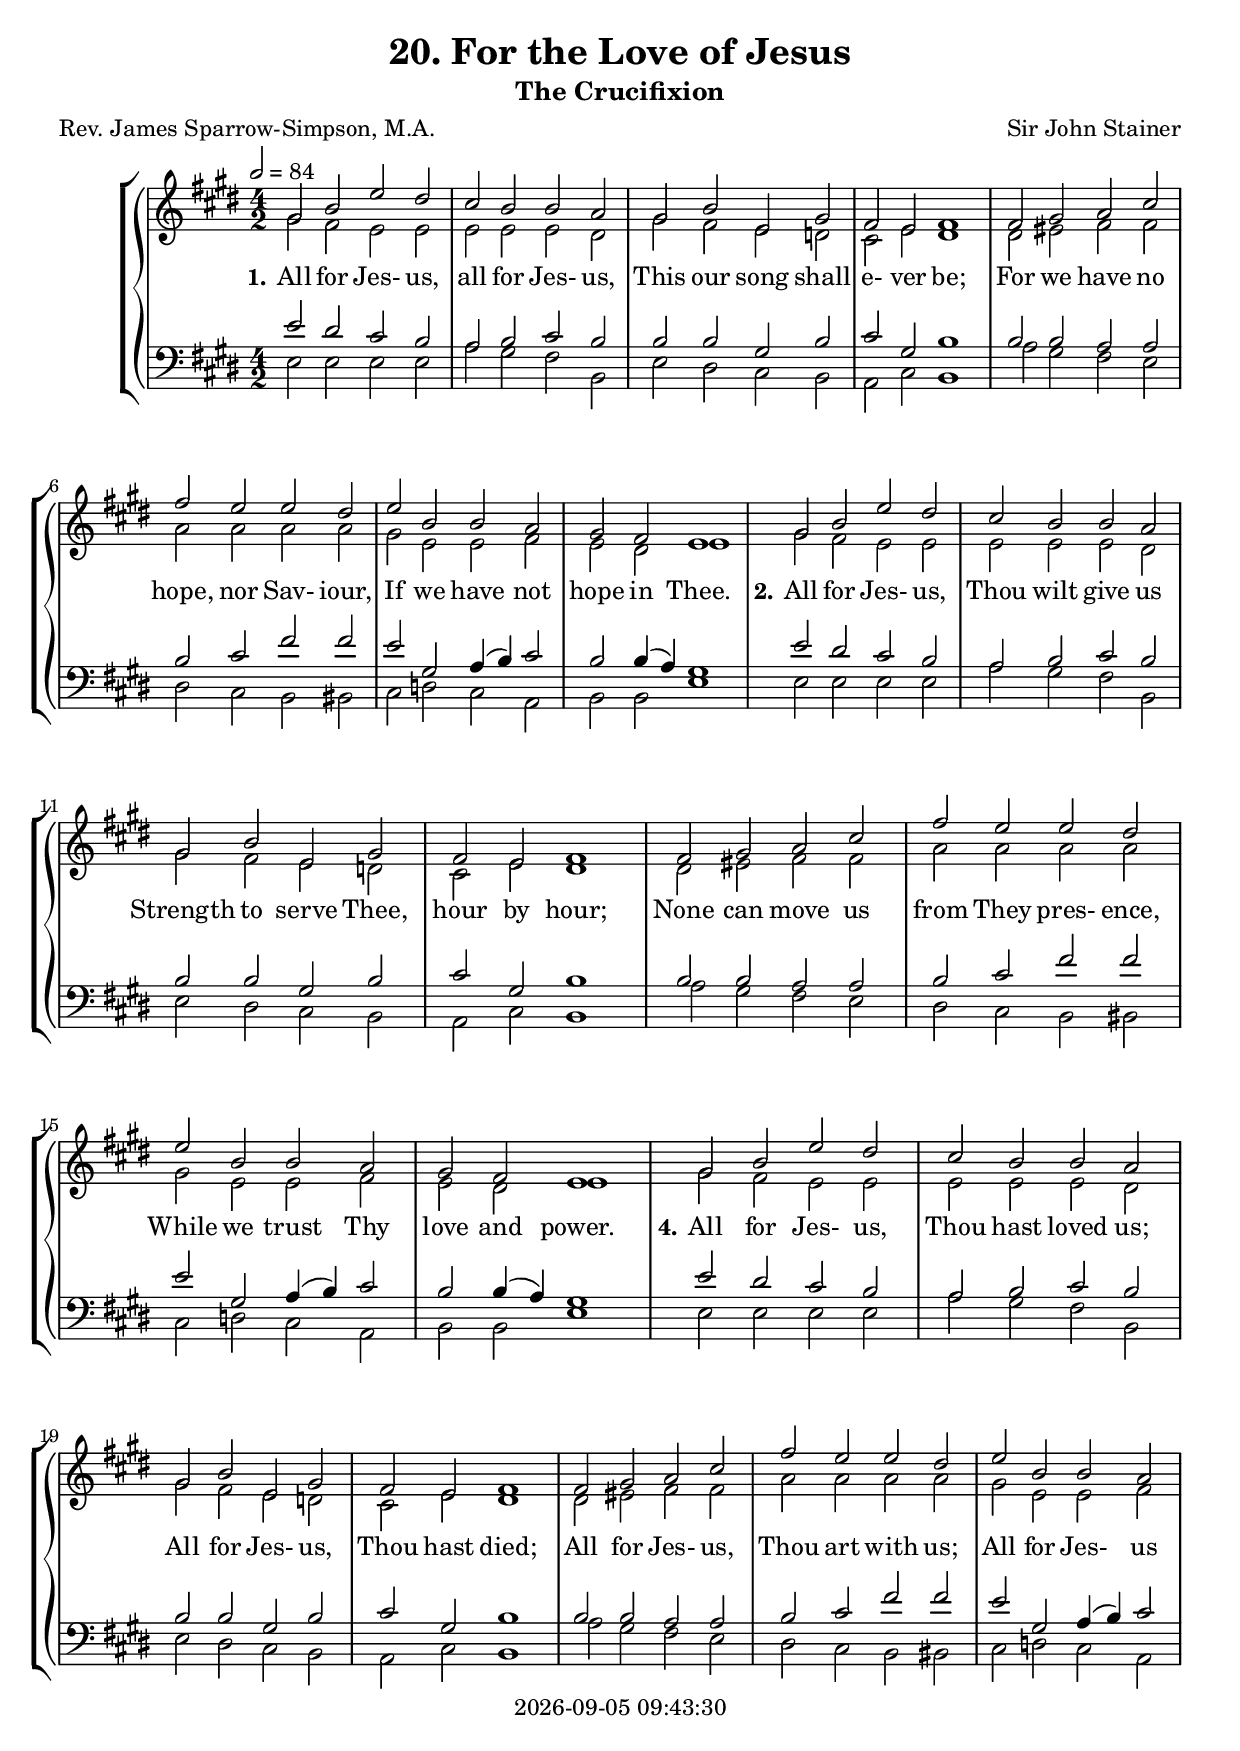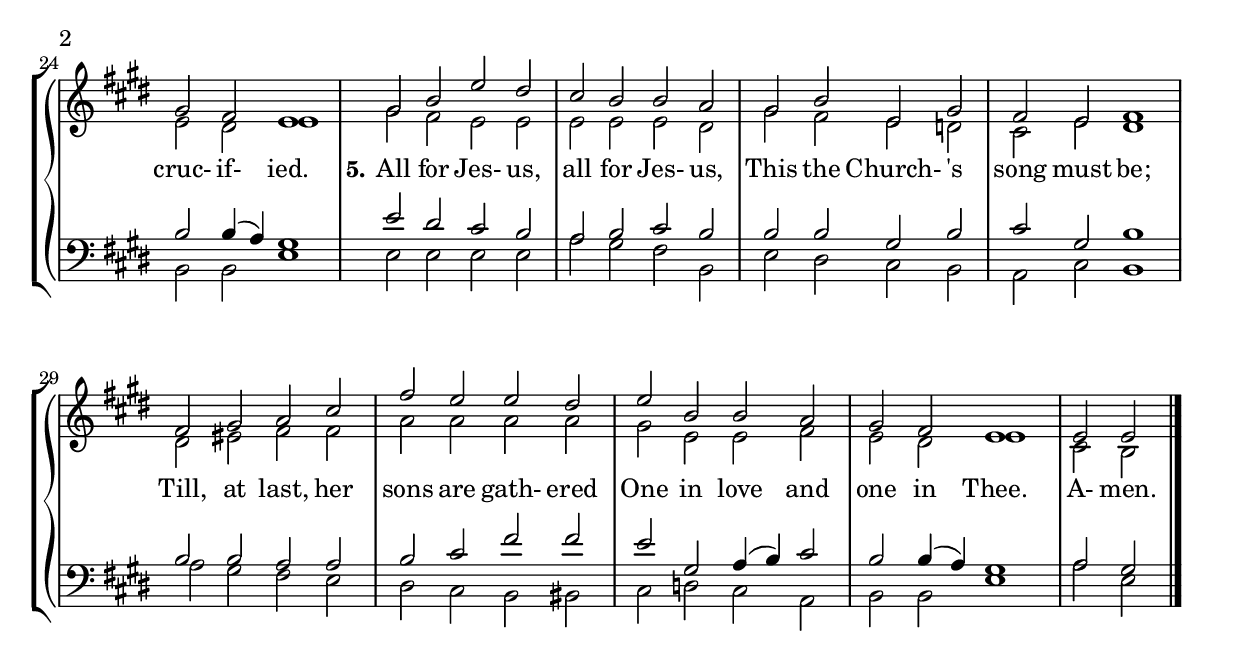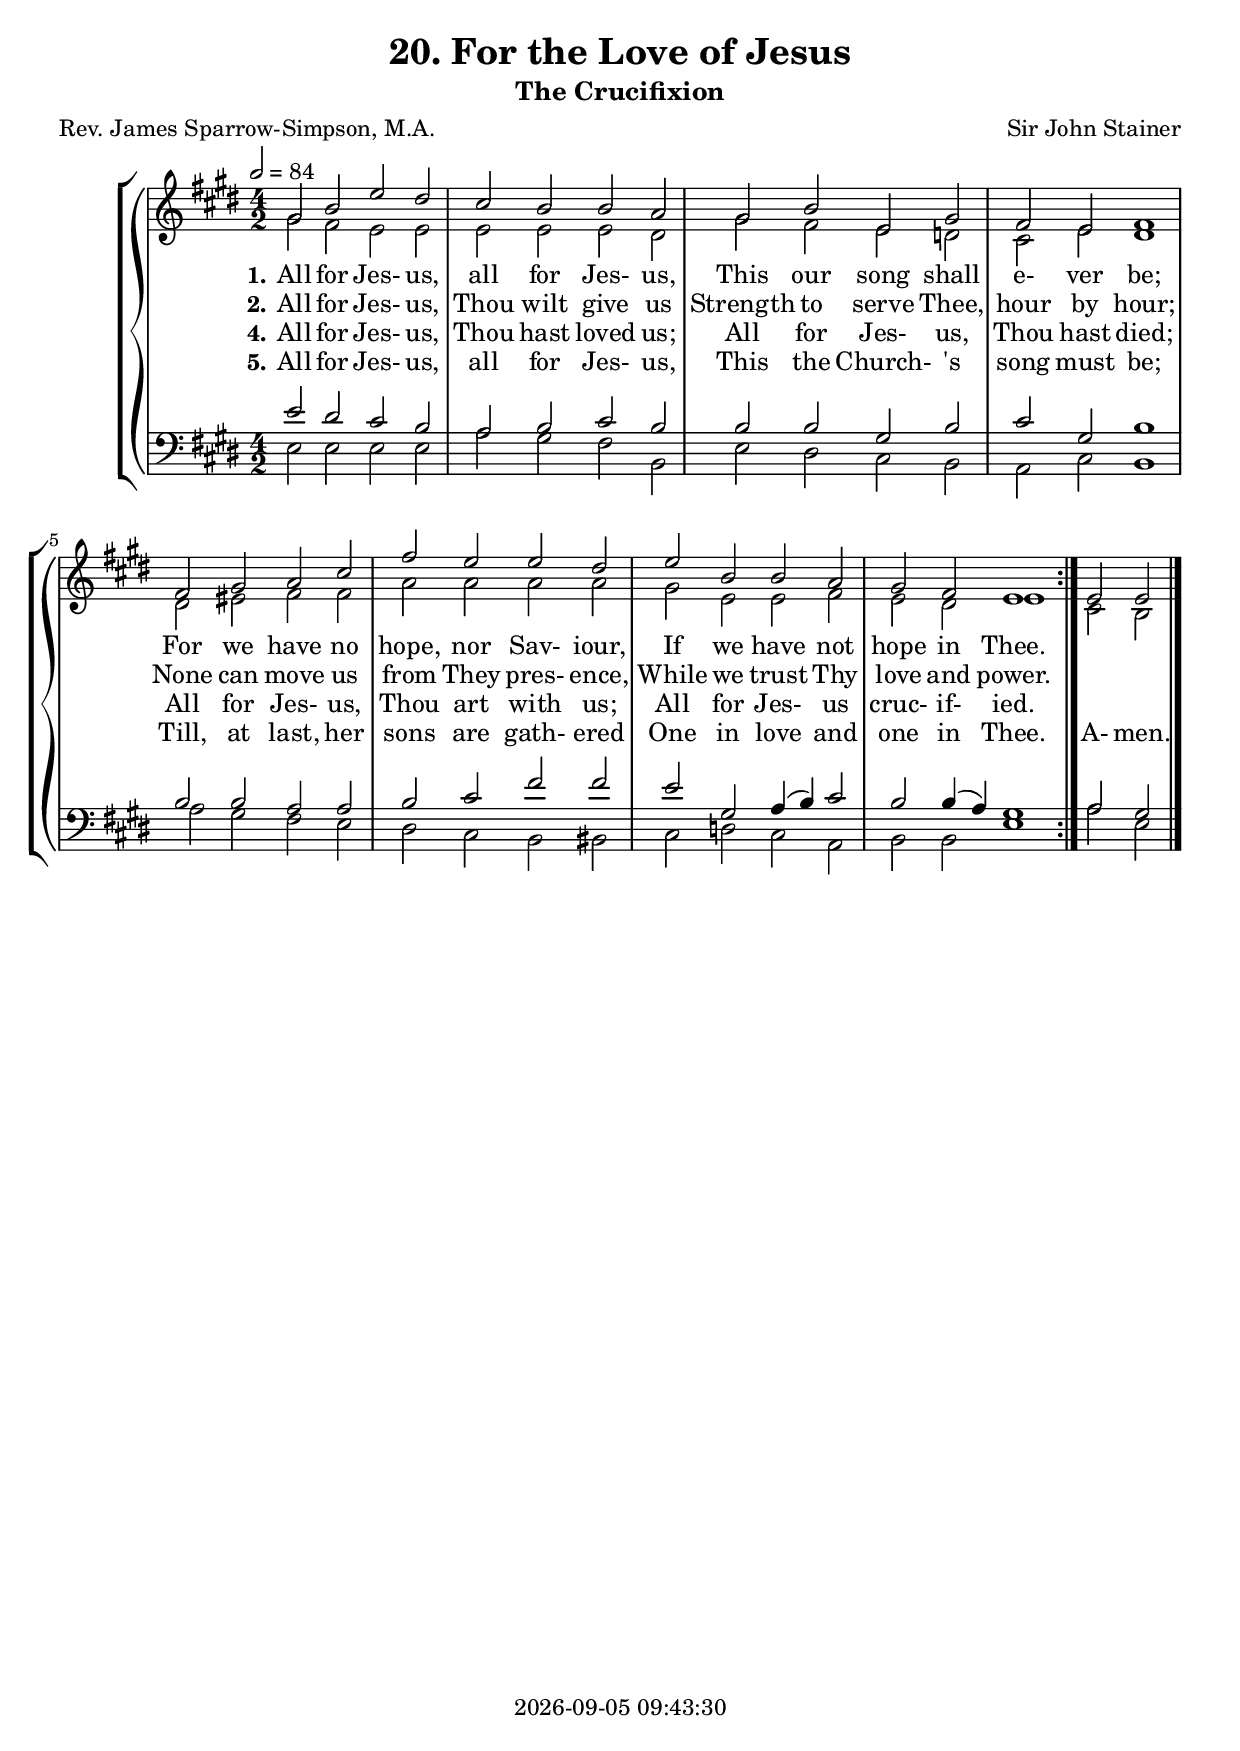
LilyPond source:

\version "2.19.82"

today = #(strftime "%Y-%m-%d %H:%M:%S" (localtime (current-time)))

\header {
% centered at top
%  dedication  = "dedication"
  title       = "20. For the Love of Jesus"
  subtitle    = "The Crucifixion"
%  subsubtitle = "subsubtitle"
%  instrument  = "instrument"
  
% arrangement of following lines:
%
%  poet    composer
%  meter   arranger
%  piece       opus

  composer    = "Sir John Stainer"
%  arranger    = "arranger"
%  opus        = "opus"

  poet        = "Rev. James Sparrow-Simpson, M.A."
%  meter       = "meter"
%  piece       = "piece"

% centered at bottom
% tagline     = "tagline" % default lilypond version
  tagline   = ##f
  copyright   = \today
}

#(set-global-staff-size 20)

global = {
  \key e \major
  \time 4/2
  \tempo 2=84
}

wordsOne = \lyricmode {
  \set stanza = "1."
  All for Jes- us, all for Jes- us,
  This our song shall e- ver be;
  For we have no hope, nor Sav- iour,
  If we have not hope in Thee.
}

wordsTwo = \lyricmode {
  \set stanza = "2."
  All for Jes- us, Thou wilt give us
  Strength to serve Thee, hour by hour;
  None can move us from They pres- ence,
  While we trust Thy love and power.
}

wordsThree = \lyricmode {
  \set stanza = "3."
  All for Jes- us, at Thine al- tar
  Thou wilt give us sweet con- tent;
  There, dear Lord, we shall re- ceive Thee
  In the sol- emn Sac- ra- ment.
}

wordsFour = \lyricmode {
  \set stanza = "4."
  All for Jes- us, Thou hast loved us;
  All for Jes- us, Thou hast died;
  All for Jes- us, Thou art with us;
  All for Jes- us cruc- if- ied.
}

wordsFive = \lyricmode {
  \set stanza = "5."
  All for Jes- us, all for Jes- us,
  This the Church- "'s" song must be;
  Till, at last, her sons are gath- ered
  One in love and one in Thee.
  A- men.
}

soprano = \relative c'' {
  \repeat volta 4 {
    gis2 b e dis
    cis2 b b a
    gis2 b e, gis
    fis2 e fis1
    fis2 gis a cis
    fis2 e e dis
    e2 b b a
    gis2 fis e1
  }
  e2 e
}

alto = \relative c'' {
  \repeat volta 4 {
    gis2 fis e e
    e2 e e dis
    gis2 fis e d
    cis2 e dis1
    dis2 eis fis fis
    a2 a a a
    gis2 e e fis
    e2 dis e1
  }
  cis2 b
}

tenor = \relative c' {
  \repeat volta 4 {
    e2 dis cis b
    a2 b cis b
    b2 b gis b
    cis2 gis b1
    b2 b a a
    b2 cis fis fis
    e2 gis, a4(b) cis2
    b2 b4(a) gis1
  }
  a2 gis
}

bass= \relative c {
  \repeat volta 4 {
    e2 e e e
    a2 gis fis b,
    e2 dis cis b
    a2 cis b1
    a'2 gis fis e
    dis2 cis b bis
    cis2 d cis a
    b2 b e1
  }
  a2 e
}

\book {
  \bookOutputSuffix "3"
  \score {
    \context GrandStaff <<
      <<
        \new ChoirStaff <<
                                % Joint soprano/alto staff
          \new Staff <<
            \new Voice = "soprano" { \global \voiceOne \soprano \bar "|."}
            \new Voice = "alto"    { \global \voiceTwo \alto             }
            \new Lyrics \lyricsto "soprano" { \wordsOne   }
            \new Lyrics \lyricsto "soprano" { \wordsTwo   }
%            \new Lyrics \lyricsto "soprano" { \wordsThree }
            \new Lyrics \lyricsto "soprano" { \wordsFour }
            \new Lyrics \lyricsto "soprano" { \wordsFive }
          >>
                                % Joint tenor/bass staff
          \new Staff <<
            \clef "bass"
%            \new Voice = "tenor" { \global \voiceOne \tenor \tenor }
%            \new Voice = "bass"  { \global \voiceTwo \bass  \bass  }
            \new Voice = "tenor" { \global \voiceOne \tenor  }
            \new Voice = "bass"  { \global \voiceTwo \bass   }
          >>
        >>
      >>
    >>
    \layout {
      indent = 1.5\cm
      \context {
        \Staff \RemoveAllEmptyStaves
      }
    }
  }
}

\book {
  \bookOutputSuffix "1"
  \score {
    \context GrandStaff <<
      <<
        \new ChoirStaff <<
                                % Joint soprano/alto staff
          \new Staff <<
            \new Voice = "soprano" { \global \voiceOne \unfoldRepeats \soprano \bar "|."}
            \new Voice = "alto"    { \global \voiceTwo \unfoldRepeats \alto    }
            \new Lyrics \lyricsto "soprano" { \wordsOne  
                                              \wordsTwo  
%                                              \wordsThree
                                              \wordsFour 
                                              \wordsFive 
                                            }
          >>
                                % Joint tenor/bass staff
          \new Staff <<
            \clef "bass"
            \new Voice = "tenor" { \global \voiceOne \unfoldRepeats \tenor }
            \new Voice = "bass"  { \global \voiceTwo \unfoldRepeats \bass  }
          >>
        >>
      >>
    >>
    \layout {
      indent = 1.5\cm
      \context {
        \Staff \RemoveAllEmptyStaves
      }
    }
  }
}
